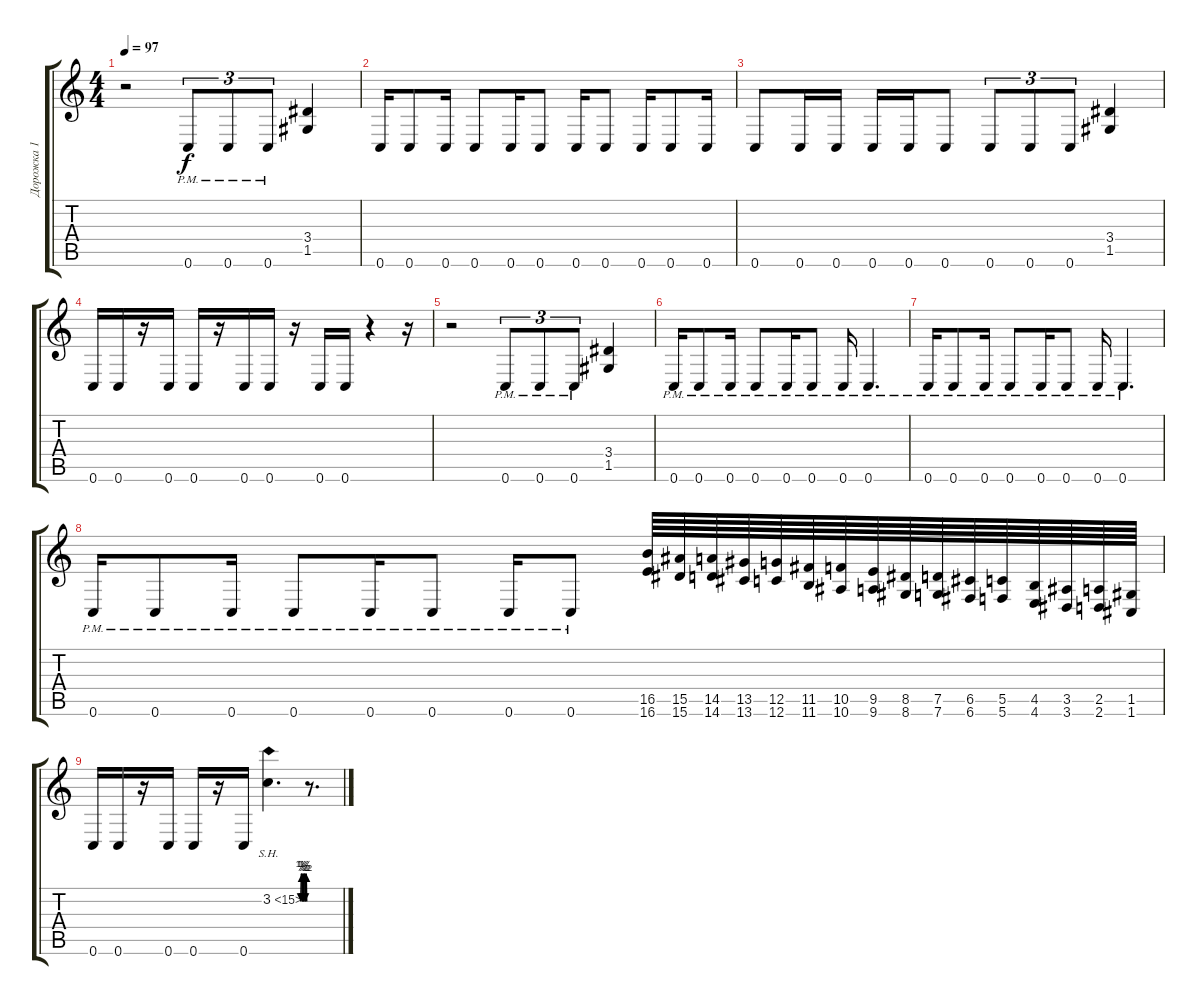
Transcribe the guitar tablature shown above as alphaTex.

\track ("Дорожка 1" "Дорожка 1") {instrument overdrivenguitar}
\staff {score tabs}
\tuning (D4 A3 F3 C3 G2 C2) {hide}
\ts (4 4)
\tempo 97
\clef g2
\ks c
r.2{dy f} 0.6{pm}.8{tu (3 2)} 0.6{pm}.8{tu (3 2)} 0.6{pm}.8{tu (3 2)} (3.4 1.5).4 |
0.6.16 0.6.8 0.6.16 0.6.8 0.6.16 0.6.8 0.6.16 0.6.8 0.6.16 0.6.8 0.6.16 |
0.6.8 0.6.16 0.6.16 0.6.16 0.6.16 0.6.8 0.6.8{tu (3 2)} 0.6.8{tu (3 2)} 0.6.8{tu (3 2)} (3.4 1.5).4 |
0.6.16 0.6.16 r.16 0.6.16 0.6.16 r.16 0.6.16 0.6.16 r.16 0.6.16 0.6.16 r.4 r.16 |
r.2 0.6{pm}.8{tu (3 2)} 0.6{pm}.8{tu (3 2)} 0.6{pm}.8{tu (3 2)} (3.4 1.5).4 |
0.6{pm}.16 0.6{pm}.8 0.6{pm}.16 0.6{pm}.8 0.6{pm}.16 0.6{pm}.8 0.6{pm}.16 0.6{pm}.4{d} |
0.6{pm}.16 0.6{pm}.8 0.6{pm}.16 0.6{pm}.8 0.6{pm}.16 0.6{pm}.8 0.6{pm}.16 0.6{pm}.4{d} |
0.6{pm}.16 0.6{pm}.8 0.6{pm}.16 0.6{pm}.8 0.6{pm}.16 0.6{pm}.8 0.6{pm}.16 0.6{pm}.8 (16.5 16.6).64 (15.5 15.6).64 (14.5 14.6).64 (13.5 13.6).64 (12.5 12.6).64 (11.5 11.6).64 (10.5 10.6).64 (9.5 9.6).64 (8.5 8.6).64 (7.5 7.6).64 (6.5 6.6).64 (5.5 5.6).64 (4.5 4.6).64 (3.5 3.6).64 (2.5 2.6).64 (1.5 1.6).64 |
0.6.16 0.6.16 r.16 0.6.16 0.6.16 r.16 0.6.16 3.2{be (custom 0 0 5 2 10 2 15 0 20 2 25 2 30 0 35 2 40 2 44 0 50 2 55 2 60 0) sh 12}.4{d} r.8{d}
